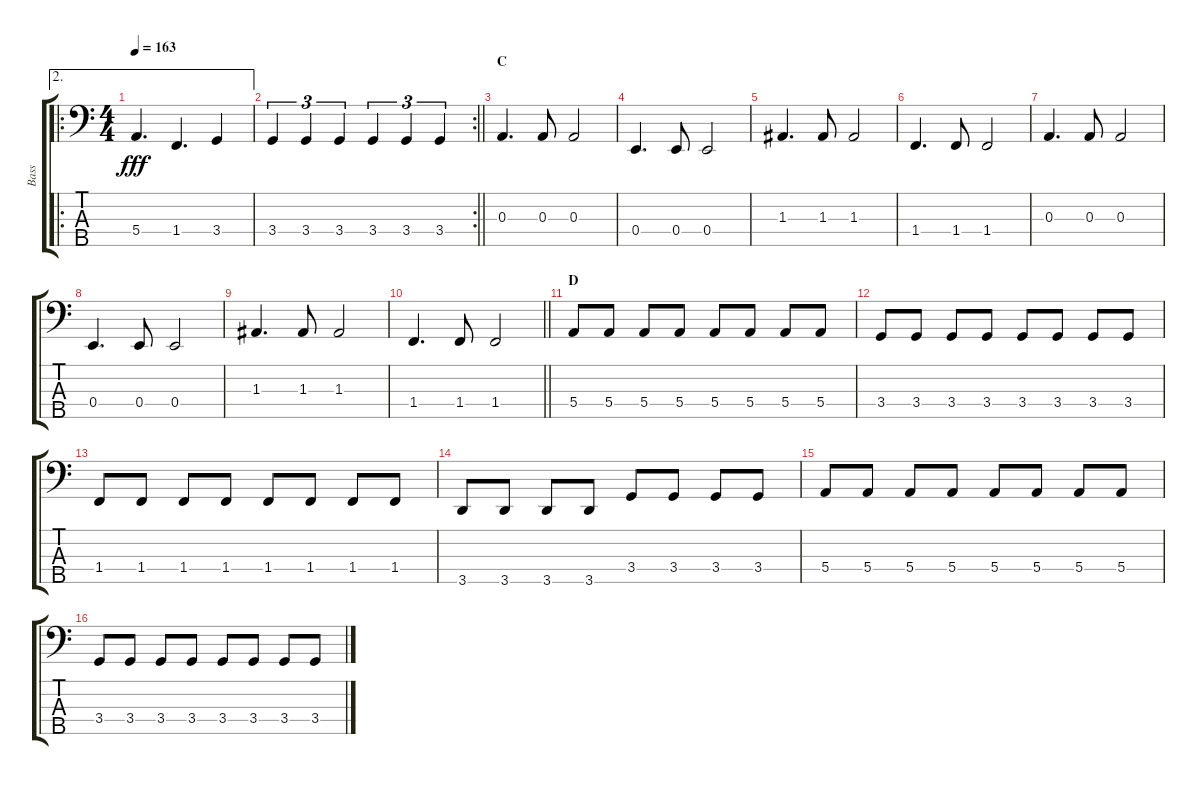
\track ("Bass" "Bass") {instrument electricbassfinger}
\staff {score tabs}
\tuning (G2 D2 A1 E1 B0) {hide}
\ae 2
\ro
\ts (4 4)
\tempo 163
\clef f4
\ks c
5.4.4{d dy fff} 1.4.4{d} 3.4.4 |
\rc 2
\barLineRight lightlight
3.4.4{tu (3 2)} 3.4.4{tu (3 2)} 3.4.4{tu (3 2)} 3.4.4{tu (3 2)} 3.4.4{tu (3 2)} 3.4.4{tu (3 2)} |
\section ("" "C")
0.3.4{d} 0.3.8 0.3.2 |
0.4.4{d} 0.4.8 0.4.2 |
1.3.4{d} 1.3.8 1.3.2 |
1.4.4{d} 1.4.8 1.4.2 |
0.3.4{d} 0.3.8 0.3.2 |
0.4.4{d} 0.4.8 0.4.2 |
1.3.4{d} 1.3.8 1.3.2 |
\barLineRight lightlight
1.4.4{d} 1.4.8 1.4.2 |
\section ("" "D")
5.4.8 5.4.8 5.4.8 5.4.8 5.4.8 5.4.8 5.4.8 5.4.8 |
3.4.8 3.4.8 3.4.8 3.4.8 3.4.8 3.4.8 3.4.8 3.4.8 |
1.4.8 1.4.8 1.4.8 1.4.8 1.4.8 1.4.8 1.4.8 1.4.8 |
3.5.8 3.5.8 3.5.8 3.5.8 3.4.8 3.4.8 3.4.8 3.4.8 |
5.4.8 5.4.8 5.4.8 5.4.8 5.4.8 5.4.8 5.4.8 5.4.8 |
3.4.8 3.4.8 3.4.8 3.4.8 3.4.8 3.4.8 3.4.8 3.4.8
